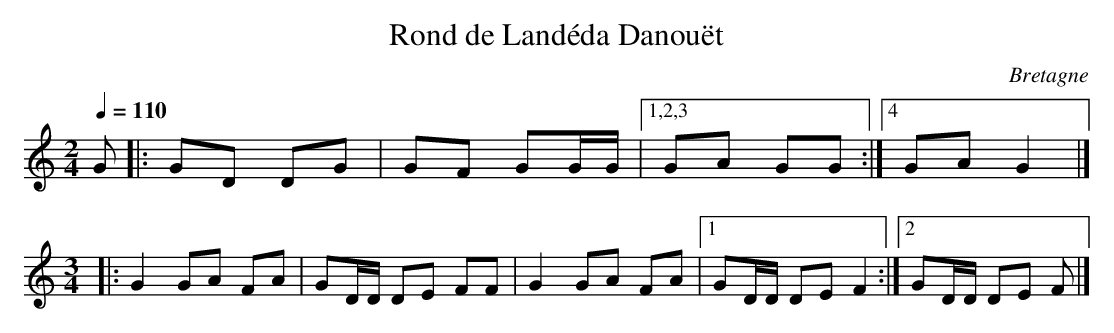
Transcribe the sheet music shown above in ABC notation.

X:1
T:Rond de Landéda Danouët
O:Bretagne
M:2/4
L:1/8
Q:1/4=110
K:Cmaj
G |: GD DG | GF GG/2G/2 |1,2,3 GA GG :|4 GA G2 |]
[M:3/4]
|: G2 GA FA | GD/2D/2 DE FF | G2 GA FA |1 GD/2D/2 DE F2 :|2 GD/2D/2 DE F |]
